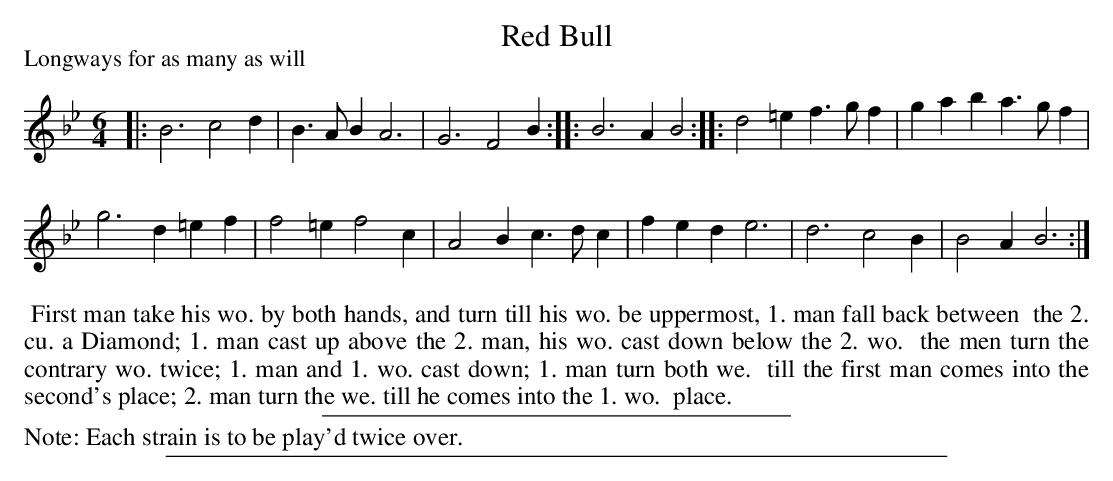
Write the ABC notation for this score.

X:1
T: Red Bull
P: Longways for as many as will
M: 6/4
L: 1/4
K: Bb
|:\
B3 c2d | B>AB A3 | G3 F2B :|\
|:\
B3 AB2 :|\
|:\
d2=e f>gf | gab a>gf |
g3 d=ef | f2=e f2c |\
A2B c>dc | fed e3 |\
d3 c2B | B2A B3 :|
